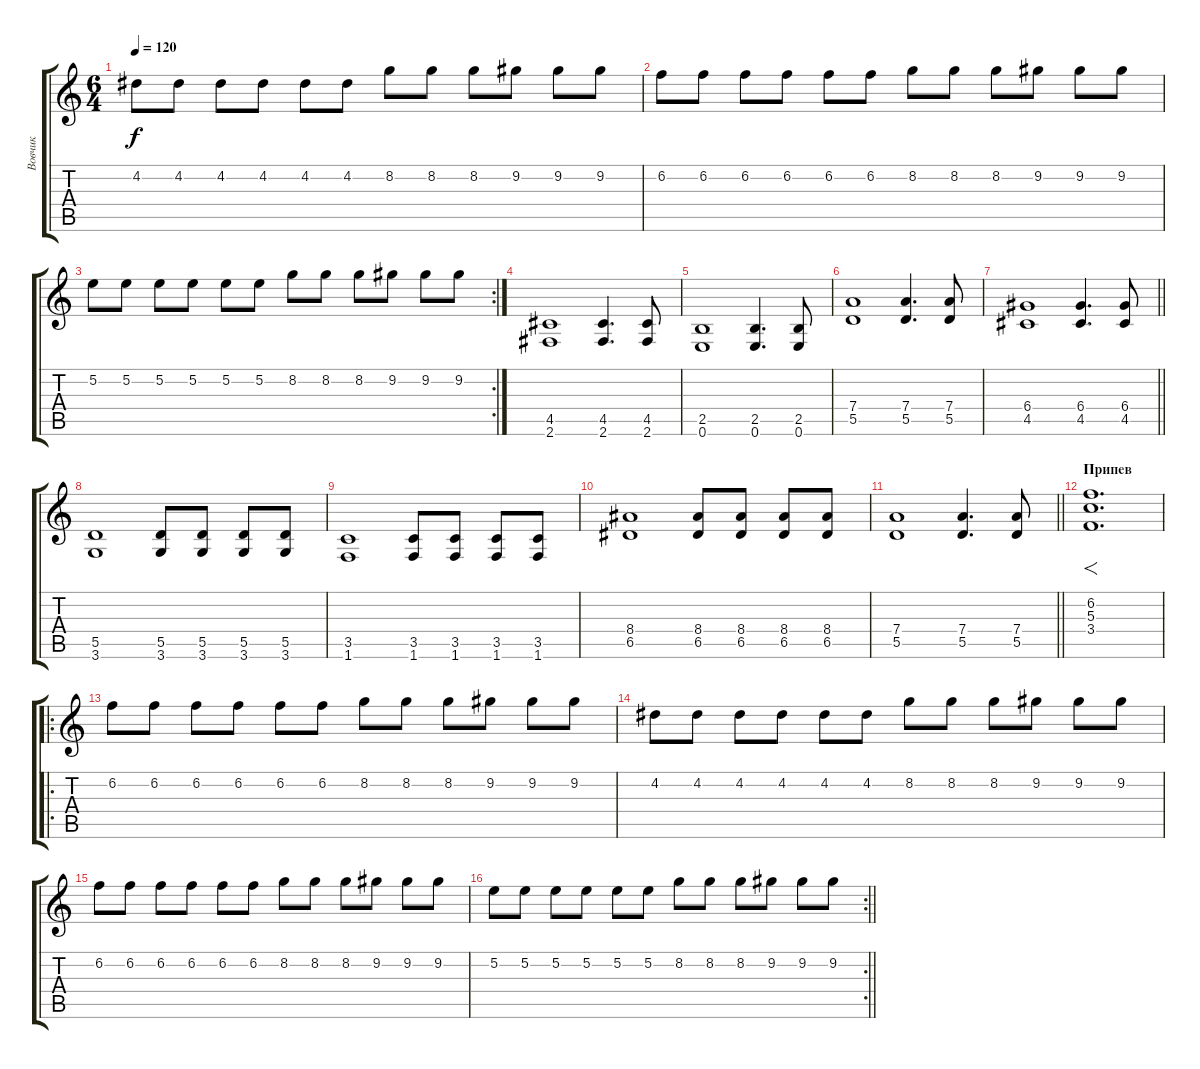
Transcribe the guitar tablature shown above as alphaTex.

\track ("Вовчик" "Вовчик") {instrument distortionguitar}
\staff {score tabs}
\tuning (E4 B3 G3 D3 A2 E2) {hide}
\ts (6 4)
\tempo 120
\clef g2
\ks c
4.2.8{dy f} 4.2.8 4.2.8 4.2.8 4.2.8 4.2.8 8.2.8 8.2.8 8.2.8 9.2.8 9.2.8 9.2.8 |
6.2.8 6.2.8 6.2.8 6.2.8 6.2.8 6.2.8 8.2.8 8.2.8 8.2.8 9.2.8 9.2.8 9.2.8 |
\rc 2
5.2.8 5.2.8 5.2.8 5.2.8 5.2.8 5.2.8 8.2.8 8.2.8 8.2.8 9.2.8 9.2.8 9.2.8 |
(4.5 2.6).1 (4.5 2.6).4{d} (4.5 2.6).8 |
(2.5 0.6).1 (2.5 0.6).4{d} (2.5 0.6).8 |
(7.4 5.5).1 (7.4 5.5).4{d} (7.4 5.5).8 |
\barLineRight lightlight
(6.4 4.5).1 (6.4 4.5).4{d} (6.4 4.5).8 |
(5.5 3.6).1 (5.5 3.6).8 (5.5 3.6).8 (5.5 3.6).8 (5.5 3.6).8 |
(3.5 1.6).1 (3.5 1.6).8 (3.5 1.6).8 (3.5 1.6).8 (3.5 1.6).8 |
(8.4 6.5).1 (8.4 6.5).8 (8.4 6.5).8 (8.4 6.5).8 (8.4 6.5).8 |
\barLineRight lightlight
(7.4 5.5).1 (7.4 5.5).4{d} (7.4 5.5).8 |
\section ("" "Припев")
(6.2 5.3 3.4).1{f d} |
\ro
6.2.8 6.2.8 6.2.8 6.2.8 6.2.8 6.2.8 8.2.8 8.2.8 8.2.8 9.2.8 9.2.8 9.2.8 |
4.2.8 4.2.8 4.2.8 4.2.8 4.2.8 4.2.8 8.2.8 8.2.8 8.2.8 9.2.8 9.2.8 9.2.8 |
6.2.8 6.2.8 6.2.8 6.2.8 6.2.8 6.2.8 8.2.8 8.2.8 8.2.8 9.2.8 9.2.8 9.2.8 |
\rc 2
\barLineRight lightlight
5.2.8 5.2.8 5.2.8 5.2.8 5.2.8 5.2.8 8.2.8 8.2.8 8.2.8 9.2.8 9.2.8 9.2.8
